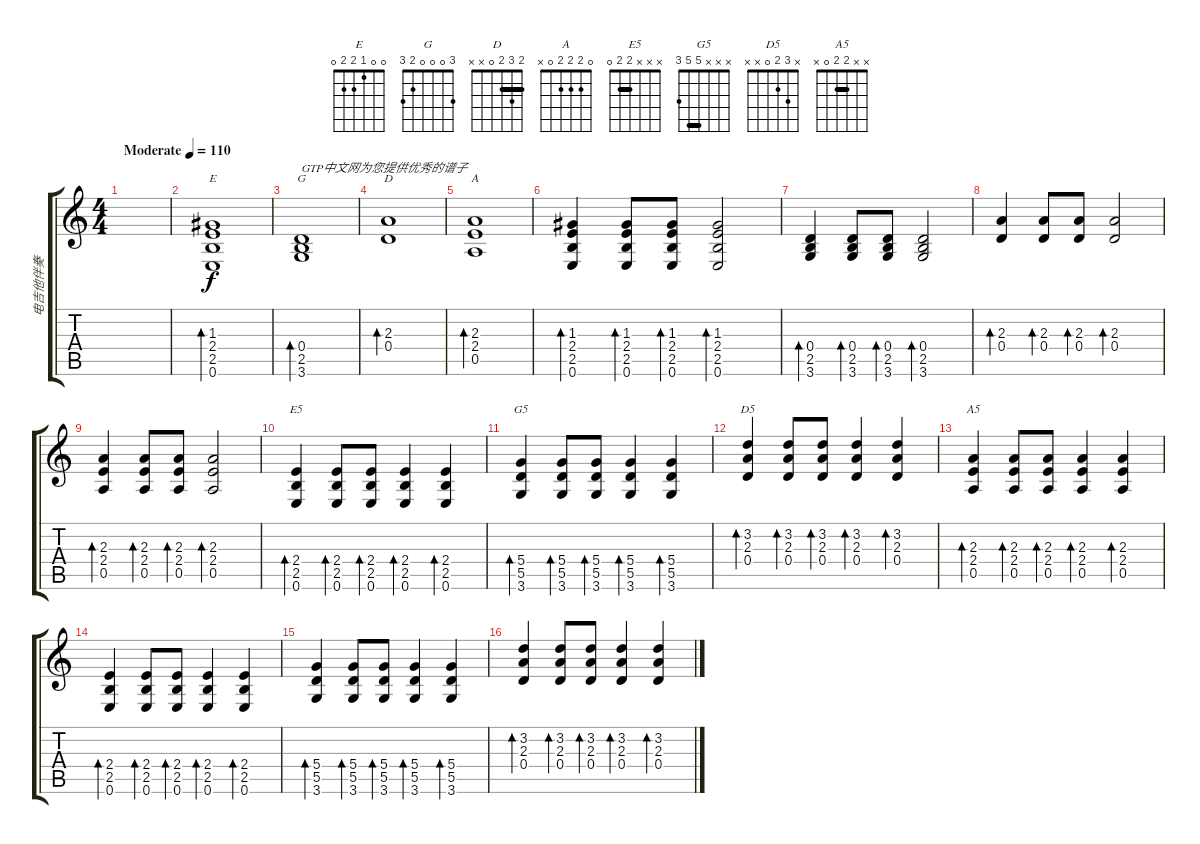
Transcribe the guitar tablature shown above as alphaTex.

\track ("电吉他伴奏" "电吉他伴奏") {instrument overdrivenguitar}
\staff {score tabs}
\tuning (E4 B3 G3 D3 A2 E2) {hide}
\chord ("E" 0 0 1 2 2 0)
\chord ("G" 3 0 0 0 2 3)
\chord ("D" 2 3 2 0 x x) {barre 2}
\chord ("A" 0 2 2 2 0 x)
\chord ("E5" x x x 2 2 0) {barre 2}
\chord ("G5" x x x 5 5 3) {barre 5}
\chord ("D5" x 3 2 0 x x)
\chord ("A5" x x 2 2 0 x) {barre 2}
\ts (4 4)
\tempo (110 "Moderate")
\clef g2
\ks c
|
(1.3 2.4 2.5 0.6).1{bd 60 ch "E"} |
(0.4 2.5 3.6).1{bd 60 ch "G" txt "GTP中文网为您提供优秀的谱子"} |
(2.3 0.4).1{bd 60 ch "D"} |
(2.3 2.4 0.5).1{bd 60 ch "A"} |
(1.3 2.4 2.5 0.6).4{bd 60} (1.3 2.4 2.5 0.6).8{bd 60} (1.3 2.4 2.5 0.6).8{bd 60} (1.3 2.4 2.5 0.6).2{bd 60} |
(0.4 2.5 3.6).4{bd 60} (0.4 2.5 3.6).8{bd 60} (0.4 2.5 3.6).8{bd 60} (0.4 2.5 3.6).2{bd 60} |
(2.3 0.4).4{bd 60} (2.3 0.4).8{bd 60} (2.3 0.4).8{bd 60} (2.3 0.4).2{bd 60} |
(2.3 2.4 0.5).4{bd 60} (2.3 2.4 0.5).8{bd 60} (2.3 2.4 0.5).8{bd 60} (2.3 2.4 0.5).2{bd 60} |
(2.4 2.5 0.6).4{bd 60 ch "E5"} (2.4 2.5 0.6).8{bd 60} (2.4 2.5 0.6).8{bd 60} (2.4 2.5 0.6).4{bd 60} (2.4 2.5 0.6).4{bd 60} |
(5.4 5.5 3.6).4{bd 60 ch "G5"} (5.4 5.5 3.6).8{bd 60} (5.4 5.5 3.6).8{bd 60} (5.4 5.5 3.6).4{bd 60} (5.4 5.5 3.6).4{bd 60} |
(3.2 2.3 0.4).4{bd 60 ch "D5"} (3.2 2.3 0.4).8{bd 60} (3.2 2.3 0.4).8{bd 60} (3.2 2.3 0.4).4{bd 60} (3.2 2.3 0.4).4{bd 60} |
(2.3 2.4 0.5).4{bd 60 ch "A5"} (2.3 2.4 0.5).8{bd 60} (2.3 2.4 0.5).8{bd 60} (2.3 2.4 0.5).4{bd 60} (2.3 2.4 0.5).4{bd 60} |
(2.4 2.5 0.6).4{bd 60} (2.4 2.5 0.6).8{bd 60} (2.4 2.5 0.6).8{bd 60} (2.4 2.5 0.6).4{bd 60} (2.4 2.5 0.6).4{bd 60} |
(5.4 5.5 3.6).4{bd 60} (5.4 5.5 3.6).8{bd 60} (5.4 5.5 3.6).8{bd 60} (5.4 5.5 3.6).4{bd 60} (5.4 5.5 3.6).4{bd 60} |
(3.2 2.3 0.4).4{bd 60} (3.2 2.3 0.4).8{bd 60} (3.2 2.3 0.4).8{bd 60} (3.2 2.3 0.4).4{bd 60} (3.2 2.3 0.4).4{bd 60}
